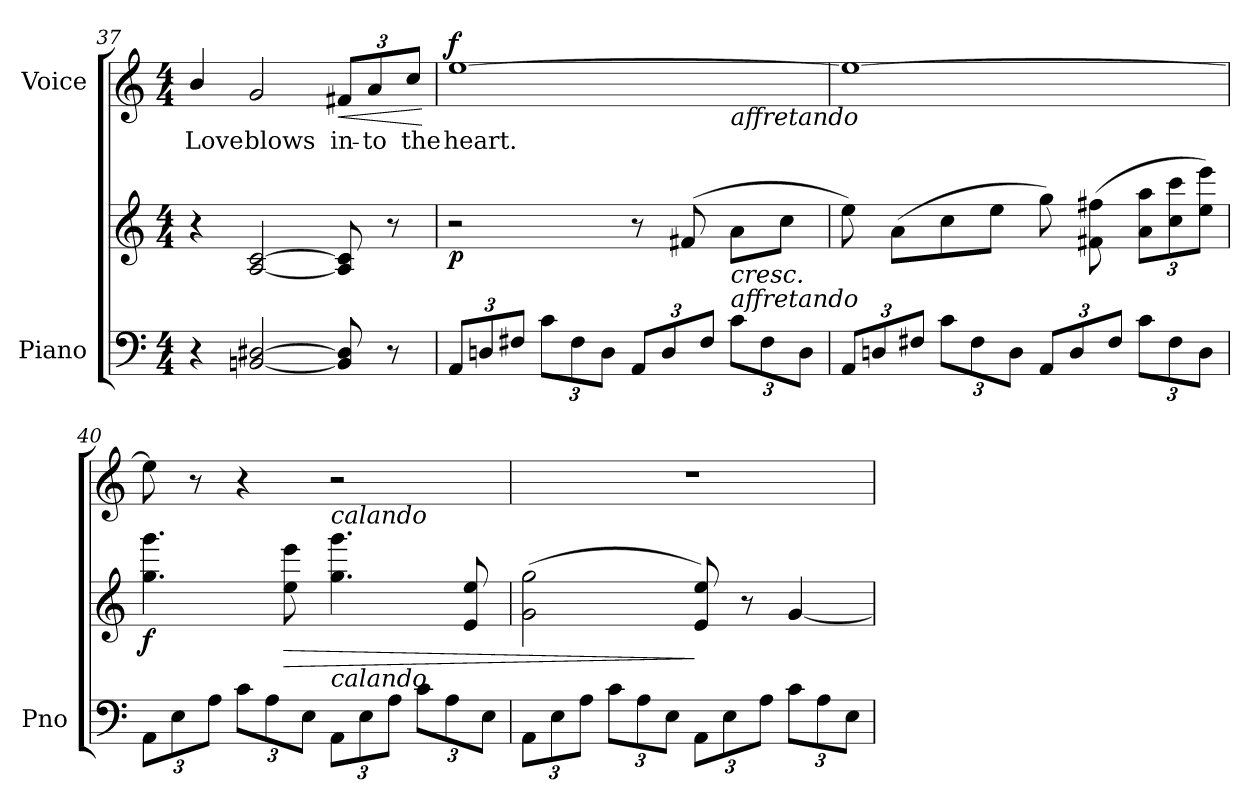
**kern	**kern	**dynam	**kern	**text	**dynam
*part2	*part2	*part2	*part1	*part1	*part1
*staff3	*staff2	*staff2/3	*staff1	*staff1	*staff1
*I"Piano	*	*	*I"Voice	*	*
*I'Pno	*	*	*	*	*
*clefF4	*clefG2	*	*clefG2	*	*
*k[]	*k[]	*	*k[]	*	*
*M4/4	*M4/4	*	*M4/4	*	*
=37	=37	=37	=37	=37	=37
!	!	!	!	!LO:LY:b	!
4r	4r	.	4b/	Love	.
!	!	!	!	!LO:LY:b	!
[2BBn/ [2D#X/	[2A/ [2c/	.	2g/	blows	.
!	!	!	!	!LO:LY:b	!LO:HP:b
8BB/] 8D#/]	8A/] 8c/]	.	12f#X/L	in-	<
!	!	!	!	!LO:LY:b	!
.	.	.	12a/	-to	.
8r	8r	.	.	.	.
!	!	!	!	!LO:LY:b	!
.	.	.	12cc/J	the	.
.	.	.	.	.	[
=38	=38	=38	=38	=38	=38
*Xbrackettup	*	*	*	*	*
!	!	!LO:DY:b	!	!LO:LY:b	!LO:DY:a
*	*	*	*^	*	*
12AA/L	2r	p	[1ee	2ryy	heart.	f
12Dn/	.	.	.	.	.	.
12F#X/J	.	.	.	.	.	.
12c\L	.	.	.	.	.	.
12F#\	.	.	.	.	.	.
12D\J	.	.	.	.	.	.
12AA/L	8r	.	.	4ryy	.	.
12D/	.	.	.	.	.	.
.	(<8f#X/	.	.	.	.	.
12F#/J	.	.	.	.	.	.
!	!	!	!	!LO:TX:b:i:t=affretando	!	!
!	!LO:TX:b:i:t=affretando	!	!	!	!	!
!	!	!LO:HP:b	!	!	!	!
12c\L	8a\L	<	.	4ryy	.	.
12F#\	.	.	.	.	.	.
.	8cc\J	.	.	.	.	.
12D\J	.	.	.	.	.	.
*	*	*	*v	*v	*	*
!!LO:PB:g=z
=39	=39	=39	=39	=39	=39
12AA/L	8ee\)	.	1ee_	.	.
12Dn/	.	.	.	.	.
.	(8a\L	.	.	.	.
12F#X/J	.	.	.	.	.
12c\L	8cc\	.	.	.	.
12F#\	.	.	.	.	.
.	8ee\J	.	.	.	.
12D\J	.	.	.	.	.
12AA/L	8gg\)	.	.	.	.
12D/	.	.	.	.	.
.	(8f#X\ 8ff#X\	.	.	.	.
12F#/J	.	.	.	.	.
12c\L	12a\ 12aa\L	.	.	.	.
12F#\	12cc\ 12ccc\	.	.	.	.
12D\J	12ee\ 12eee\J)	.	.	.	.
=40	=40	=40	=40	=40	=40
!	!	!LO:DY:b	!	!	!
12AA\L	4.gg\ 4.ggg\	f	8ee\]	.	.
12E\	.	.	.	.	.
.	.	.	8r	.	.
12A\J	.	.	.	.	.
12c\L	.	.	4r	.	.
12A\	.	.	.	.	.
!	!	!LO:HP:b	!	!	!
.	8ee\ 8eee\	>	.	.	.
12E\J	.	.	.	.	.
!	!	!	!LO:TX:b:i:t=calando	!	!
!	!LO:TX:b:i:t=calando	!	!	!	!
12AA\L	4.gg\ 4.ggg\	.	2r	.	.
12E\	.	.	.	.	.
12A\J	.	.	.	.	.
12c\L	.	.	.	.	.
12A\	.	.	.	.	.
.	8e/ 8ee/	.	.	.	.
12E\J	.	.	.	.	.
.	.	[	.	.	.
!!LO:LB:g=z
=41	=41	=41	=41	=41	=41
12AA\L	(2g\ 2gg\	.	1r	.	.
12E\	.	.	.	.	.
12A\J	.	.	.	.	.
12c\L	.	.	.	.	.
12A\	.	.	.	.	.
12E\J	.	.	.	.	.
12AA\L	8e/ 8ee/)	]	.	.	.
12E\	.	.	.	.	.
.	8r	.	.	.	.
12A\J	.	.	.	.	.
12c\L	[4g/	.	.	.	.
12A\	.	.	.	.	.
12E\J	.	.	.	.	.
=	=	=	=	=	=
*-	*-	*-	*-	*-	*-
